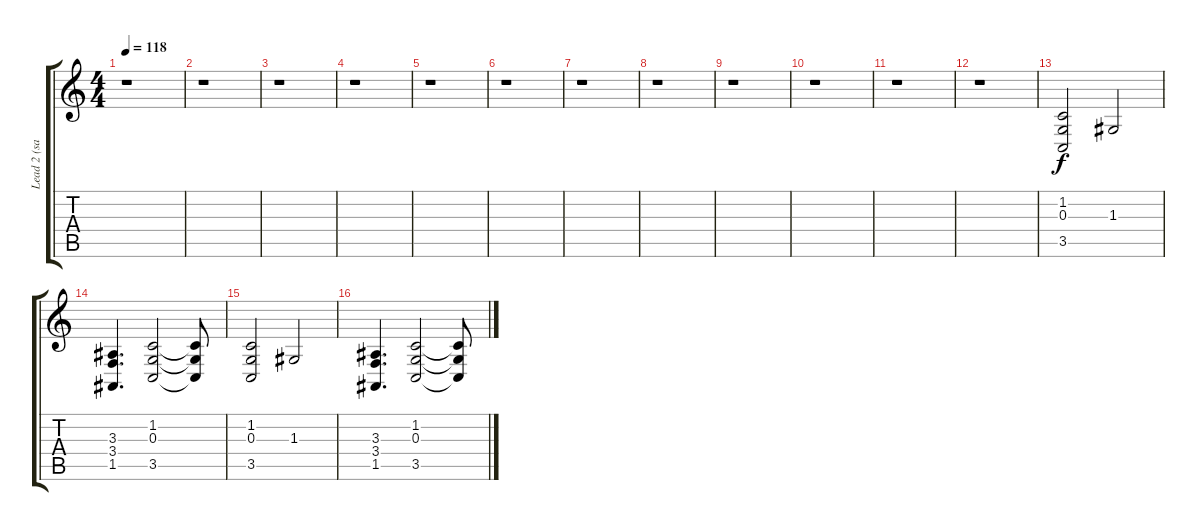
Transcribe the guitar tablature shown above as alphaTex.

\track ("Lead 2 (sawtooth)" "Lead 2 (sa") {instrument lead2sawtooth}
\staff {score tabs}
\tuning (E4 B3 G3 D3 A2 E2) {hide}
\ts (4 4)
\tempo 118
\clef g2
\ks c
r.1{dy f} |
r.1 |
r.1 |
r.1 |
r.1 |
r.1 |
r.1 |
r.1 |
r.1 |
r.1 |
r.1 |
r.1 |
(1.2 0.3 3.5).2 1.3.2 |
(3.3 3.4 1.5).4{d} (1.2 0.3 3.5).2 (1.2{t} 0.3{t} 3.5{t}).8 |
(1.2 0.3 3.5).2 1.3.2 |
(3.3 3.4 1.5).4{d} (1.2 0.3 3.5).2 (1.2{t} 0.3{t} 3.5{t}).8
